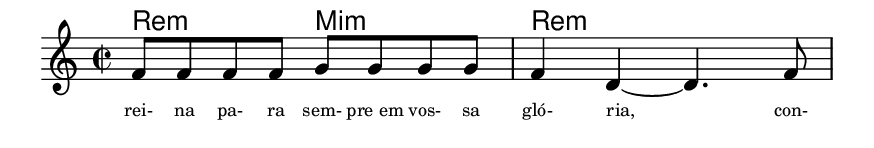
\version "2.20.0"
#(set! paper-alist (cons '("linha" . (cons (* 148 mm) (* 25 mm))) paper-alist))

\paper {
  #(set-paper-size "linha")
  ragged-right = ##f
}

\language "portugues"


harmonia = \chordmode {
%harmonia
  re2:m mi:m re1:m
%/harmonia
}
melodia = \fixed do' {
    \key do \major
    \time 2/2
%recitação
  fa8 fa fa fa sol sol sol sol
  fa4 re~ re4. fa8
%/recitação
}
letra = \lyricmode {
    \teeny
    rei- na pa- ra sem- pre_em vos- sa gló- ria,
    con-
    %\tweak self-alignment-X #-1 \markup{\bold{dei}-me por pie-}
    %\tweak self-alignment-X #-1 \markup{\bold{da}de e escu-}
    %\tweak self-alignment-X #-1 \markup{\bold{tai} minha ora-}
    %\tweak self-alignment-X #-1 \markup{\bold{ção!}}
}

\book {
  \paper {
      indent = 0\mm
      scoreTitleMarkup = \markup {
          %\with-color #red
          \fromproperty #'header:piece
      }
  }
  \header {
    %piece = "Ant. 1"
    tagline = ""
  }
  \score {
    <<
      \new ChordNames {
        \set chordChanges = ##t
		\set noChordSymbol = ""
        \harmonia
      }
      \new Voice = "canto" { \melodia }
      \new Lyrics \lyricsto "canto" \letra
    >>
  }
}
